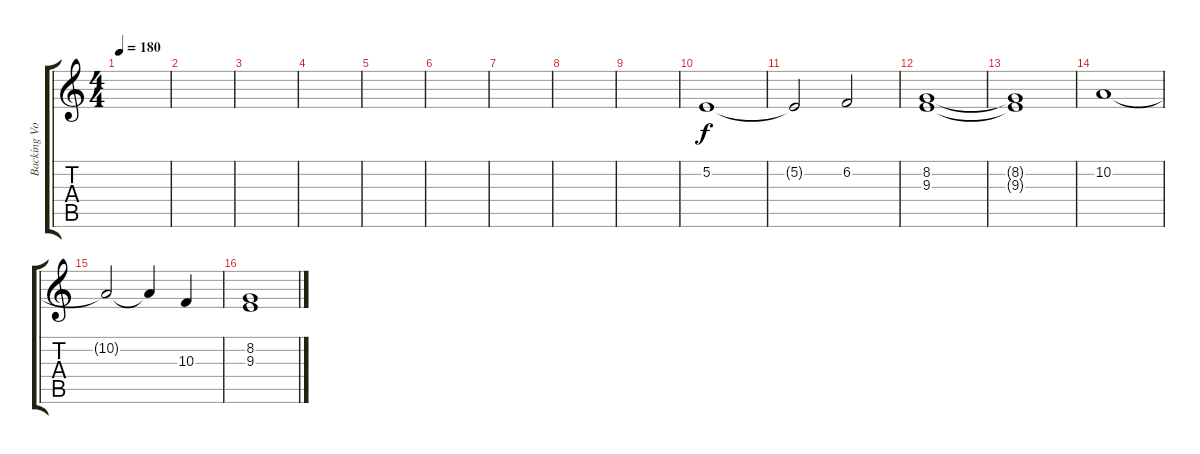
\track ("Backing Vocals" "Backing Vo") {instrument choiraahs}
\staff {score tabs}
\tuning (E4 B3 G3 D3 A2 E2) {hide}
\ts (4 4)
\tempo 180
\clef g2
\ks c
|
|
|
|
|
|
|
|
|
5.2.1 |
5.2{t}.2 6.2.2 |
(8.2 9.3).1 |
(8.2{t} 9.3{t}).1 |
10.2.1 |
10.2{t}.2 10.2{t}.4 10.3.4 |
(8.2 9.3).1
